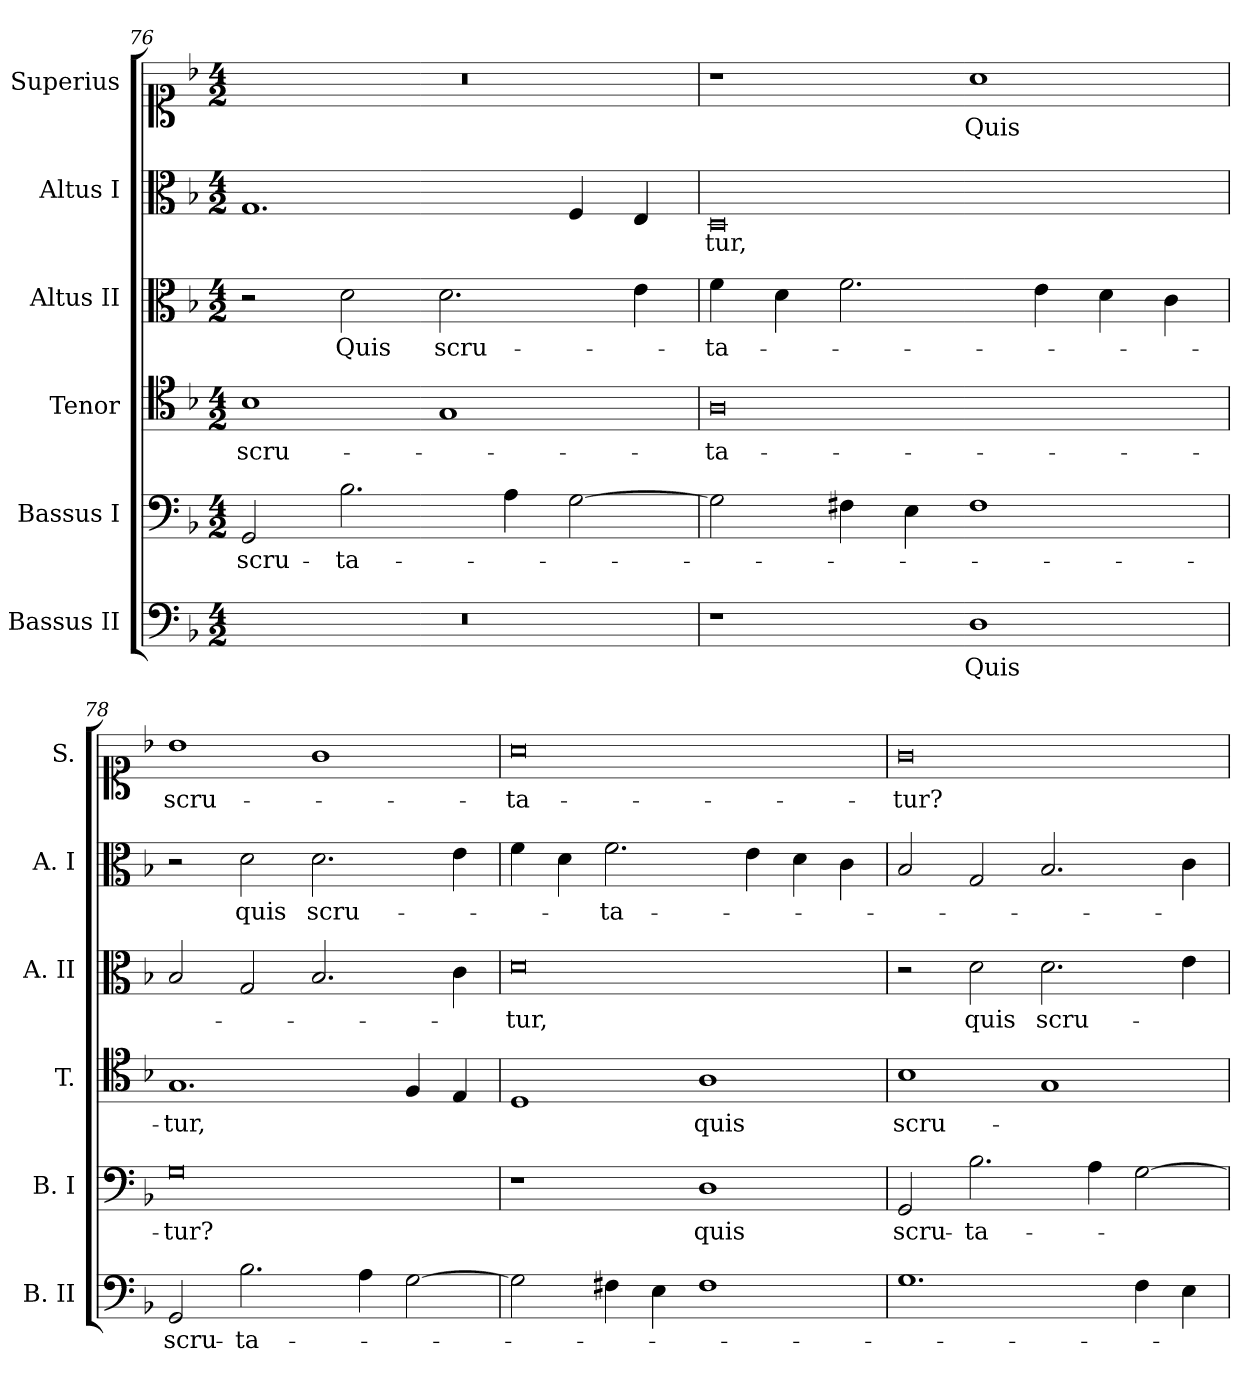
**kern	**text	**kern	**text	**kern	**text	**kern	**text	**kern	**text	**kern	**text
*part6	*part6	*part5	*part5	*part4	*part4	*part3	*part3	*part2	*part2	*part1	*part1
*staff6	*staff6	*staff5	*staff5	*staff4	*staff4	*staff3	*staff3	*staff2	*staff2	*staff1	*staff1
*I"Bassus II	*	*I"Bassus I	*	*I"Tenor	*	*I"Altus II	*	*I"Altus I	*	*I"Superius	*
*I'B. II	*	*I'B.  I	*	*I'T.	*	*I'A. II	*	*I'A. I	*	*I'S.	*
*clefF4	*	*clefF4	*	*clefC4	*	*clefC3	*	*clefC3	*	*clefC1	*
*k[b-]	*	*k[b-]	*	*k[b-]	*	*k[b-]	*	*k[b-]	*	*k[b-]	*
*F:	*	*F:	*	*F:	*	*F:	*	*F:	*	*F:	*
*M4/2	*	*M4/2	*	*M4/2	*	*M4/2	*	*M4/2	*	*M4/2	*
=76	=76	=76	=76	=76	=76	=76	=76	=76	=76	=76	=76
0r	.	2GG/	scru-	1B-	scru-	2r	.	1.G	.	0r	.
.	.	2.B-\	-ta-	.	.	2d\	Quis	.	.	.	.
.	.	.	.	1G	.	2.d\	scru-	.	.	.	.
.	.	4A\	.	.	.	.	.	.	.	.	.
.	.	[2G\	.	.	.	.	.	4F/	.	.	.
.	.	.	.	.	.	4e\	.	4E/	.	.	.
=77	=77	=77	=77	=77	=77	=77	=77	=77	=77	=77	=77
1r	.	2G\]	.	0A	-ta-	4f\	-ta-	0D	-tur,	1r	.
.	.	.	.	.	.	4d\	.	.	.	.	.
.	.	4F#i\	.	.	.	2.f\	.	.	.	.	.
.	.	4E\	.	.	.	.	.	.	.	.	.
1D	Quis	1F#i	.	.	.	.	.	.	.	1a	Quis
.	.	.	.	.	.	4e\	.	.	.	.	.
.	.	.	.	.	.	4d\	.	.	.	.	.
.	.	.	.	.	.	4c\	.	.	.	.	.
=78	=78	=78	=78	=78	=78	=78	=78	=78	=78	=78	=78
2GG/	scru-	0G	-tur?	1.G	-tur,	2B-/	.	2r	.	1b-	scru-
2.B-\	-ta-	.	.	.	.	2G/	.	2d\	quis	.	.
.	.	.	.	.	.	2.B-/	.	2.d\	scru-	1g	.
4A\	.	.	.	.	.	.	.	.	.	.	.
[2G\	.	.	.	4F/	.	.	.	.	.	.	.
.	.	.	.	4E/	.	4c\	.	4e\	.	.	.
!!LO:PB:g=z
=79	=79	=79	=79	=79	=79	=79	=79	=79	=79	=79	=79
2G\]	.	1r	.	1D	.	0d	-tur,	4f\	.	0a	-ta-
.	.	.	.	.	.	.	.	4d\	.	.	.
4F#i\	.	.	.	.	.	.	.	2.f\	-ta-	.	.
4E\	.	.	.	.	.	.	.	.	.	.	.
1F#i	.	1D	quis	1A	quis	.	.	.	.	.	.
.	.	.	.	.	.	.	.	4e\	.	.	.
.	.	.	.	.	.	.	.	4d\	.	.	.
.	.	.	.	.	.	.	.	4c\	.	.	.
=80	=80	=80	=80	=80	=80	=80	=80	=80	=80	=80	=80
1.G	.	2GG/	scru-	1B-	scru-	2r	.	2B-/	.	0g	-tur?
.	.	2.B-\	-ta-	.	.	2d\	quis	2G/	.	.	.
.	.	.	.	1G	.	2.d\	scru-	2.B-/	.	.	.
.	.	4A\	.	.	.	.	.	.	.	.	.
4F\	.	[2G\	.	.	.	.	.	.	.	.	.
4E\	.	.	.	.	.	4e\	.	4c\	.	.	.
=	=	=	=	=	=	=	=	=	=	=	=
*-	*-	*-	*-	*-	*-	*-	*-	*-	*-	*-	*-
